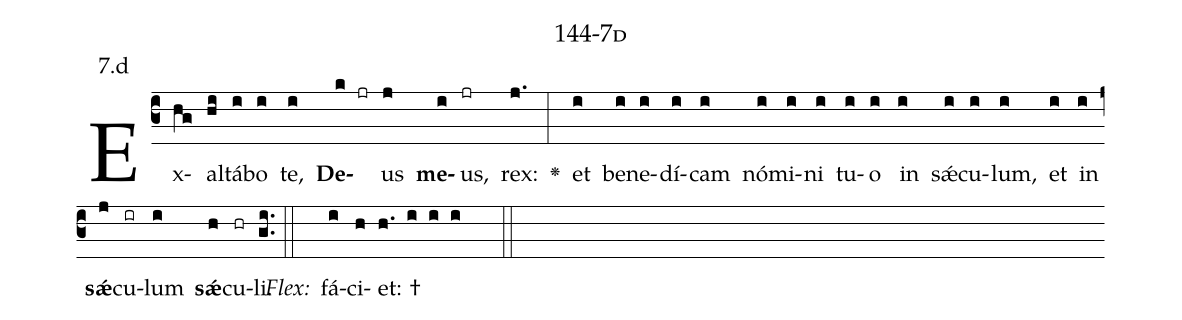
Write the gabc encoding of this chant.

name: 144-7d;
annotation: 7.d;
%%
(c3)Ex(hg)al(hi)tá(i)bo(i) te,(i) <b>De</b>(k jr)us(j) <b>me</b>(i)us,(jr) rex:(j.) <v>\greheightstar</v>(:) et(i) be(i)ne(i)dí(i)cam(i) nó(i)mi(i)ni(i) tu(i)o(i) in(i) sǽ(i)cu(i)lum,(i) et(i) in(i) <b>sǽ</b>(j)cu(ir)lum(i) <b>sǽ</b>(h)cu(hr)li.(gi..) (::)
<i>Flex:</i>()  fá(i)ci(h)et: †(h. i i i  ::)

%E(i) u(i) o(j) u(i) a(h) e.(gi..) (::)
